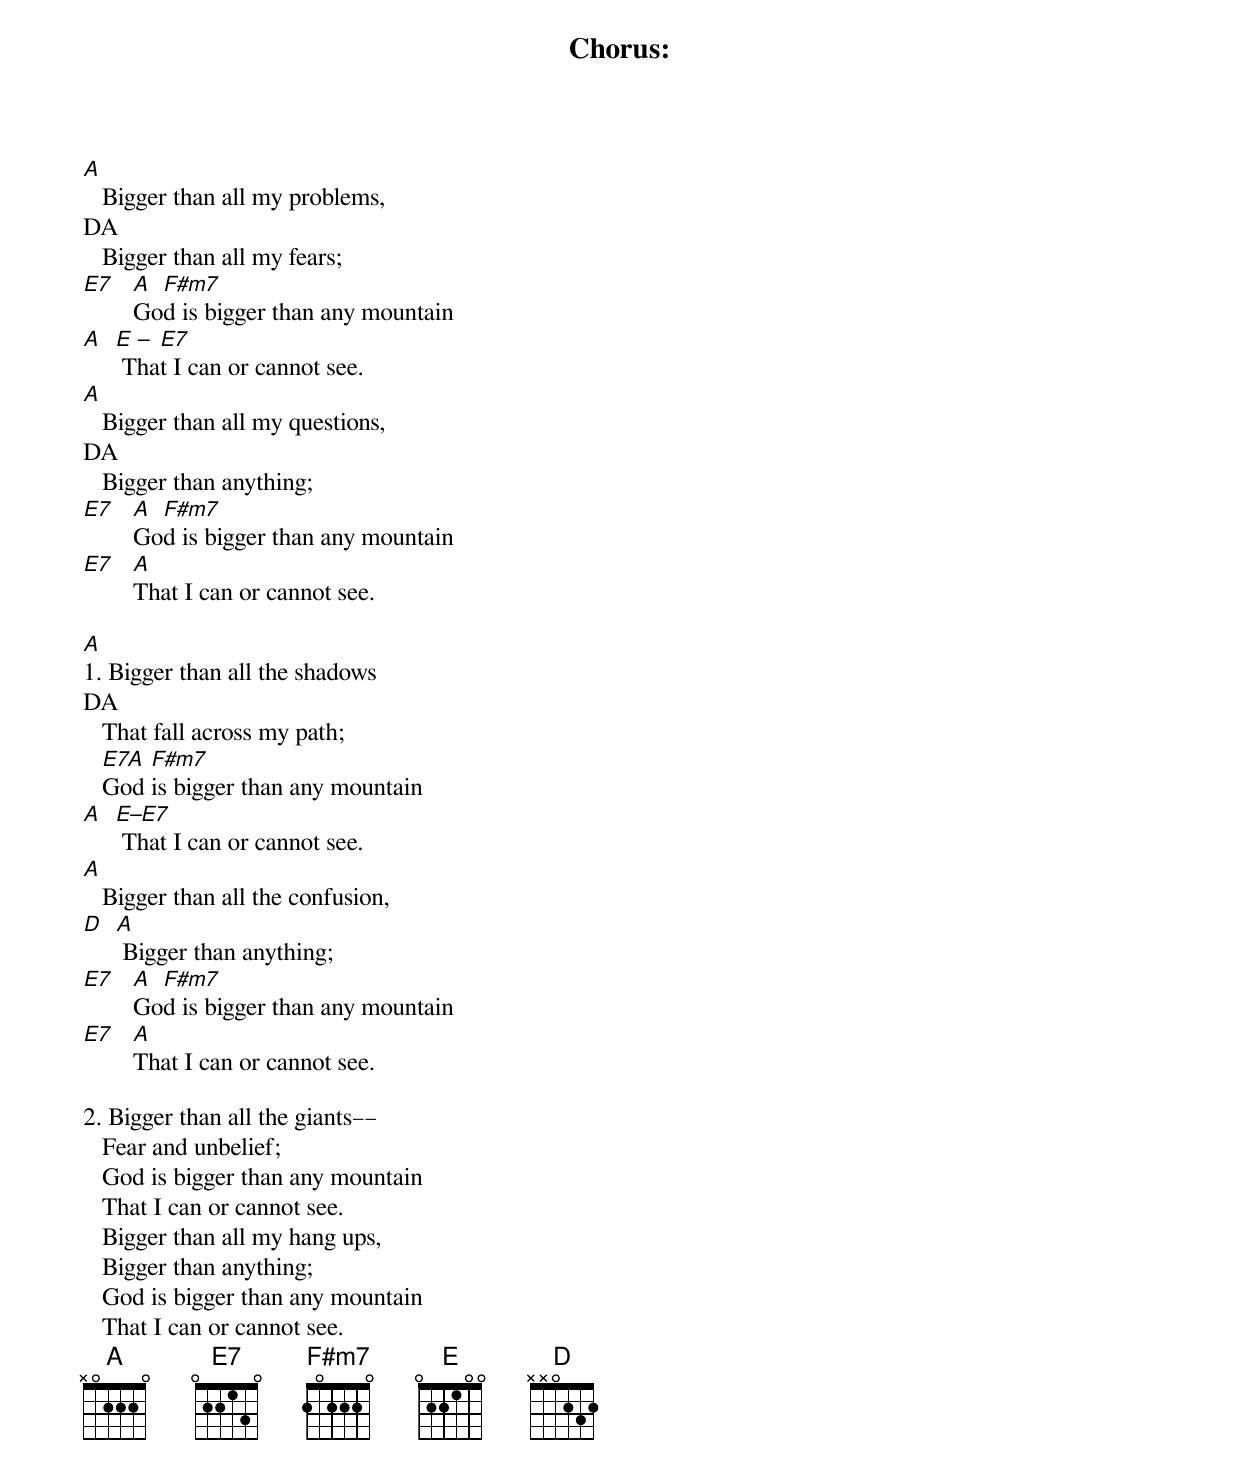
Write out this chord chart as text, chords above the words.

Chorus:
A
   Bigger than all my problems,
DA
   Bigger than all my fears;
E7 A F#m7
   God is bigger than any mountain
A E – E7
   That I can or cannot see.
A
   Bigger than all my questions,
DA
   Bigger than anything;
E7 A F#m7
   God is bigger than any mountain
E7 A
   That I can or cannot see.

A
1. Bigger than all the shadows
DA
   That fall across my path;
   E7A F#m7
   God is bigger than any mountain
A E–E7
   That I can or cannot see.
A
   Bigger than all the confusion,
D A
   Bigger than anything;
E7 A F#m7
   God is bigger than any mountain
E7 A
   That I can or cannot see.

2. Bigger than all the giants––
   Fear and unbelief;
   God is bigger than any mountain
   That I can or cannot see.
   Bigger than all my hang ups,
   Bigger than anything;
   God is bigger than any mountain
   That I can or cannot see.
